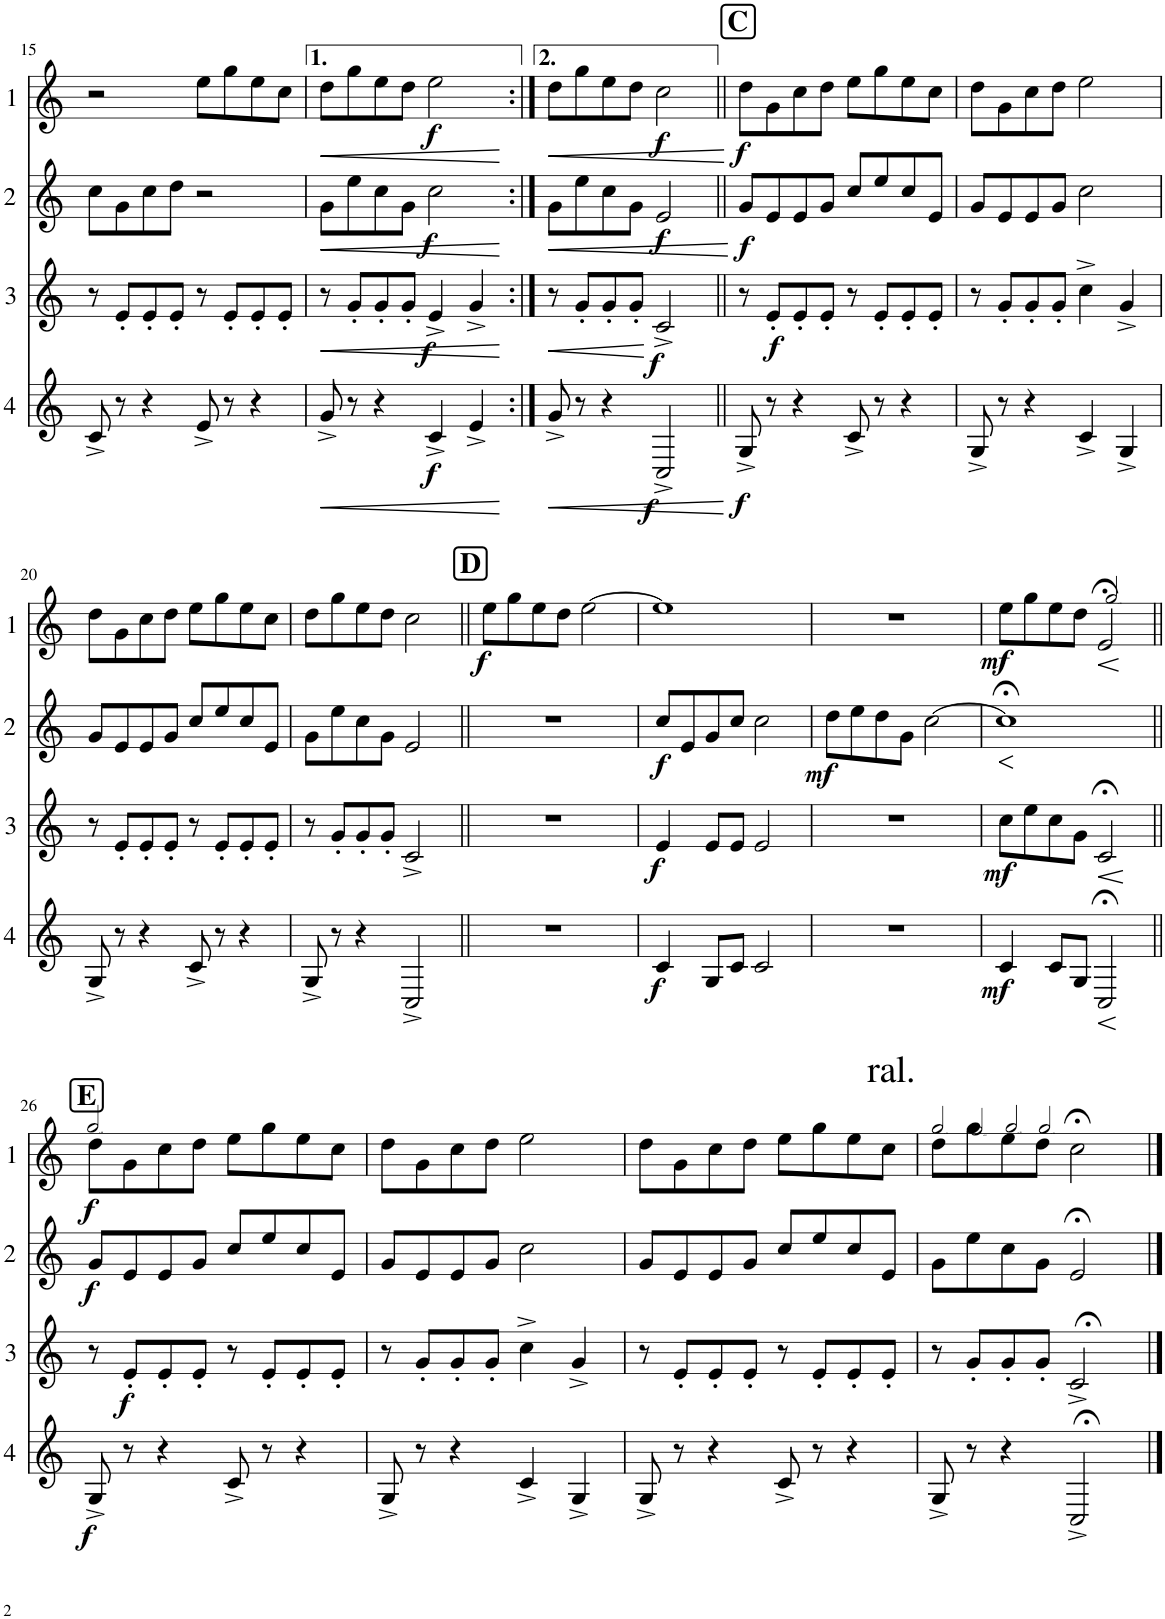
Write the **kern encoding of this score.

**kern	**dynam	**kern	**dynam	**kern	**dynam	**kern	**dynam
*part4	*part4	*part3	*part3	*part2	*part2	*part1	*part1
*staff4	*staff4	*staff3	*staff3	*staff2	*staff2	*staff1	*staff1
*I"Cor 4	*	*I"Cor 3	*	*I"Cor 2	*	*I"Cor 1	*
!!LO:PB:g=z
*clefG2	*	*clefG2	*	*clefG2	*	*clefG2	*
*Trd4c7	*	*Trd4c7	*	*Trd4c7	*	*Trd4c7	*
*k[]	*	*k[]	*	*k[]	*	*k[]	*
*M2/2	*	*M2/2	*	*M2/2	*	*M2/2	*
*met(c|)	*	*met(c|)	*	*met(c|)	*	*met(c|)	*
=15	=15	=15	=15	=15	=15	=15	=15
8c^/	.	8r	.	8cc\L	.	2r	.
8r	.	8e'/L	.	8g\	.	.	.
4r	.	8e'/	.	8cc\	.	.	.
.	.	8e'/J	.	8dd\J	.	.	.
8e^/	.	8r	.	2r	.	8ee\L	.
8r	.	8e'/L	.	.	.	8gg\	.
4r	.	8e'/	.	.	.	8ee\	.
.	.	8e'/J	.	.	.	8cc\J	.
=16	=16	=16	=16	=16	=16	=16	=16
!	!LO:HP:b	!	!LO:HP:b	!	!LO:HP:b	!	!LO:HP:b
8g^/	<	8r	<	8g\L	<	8dd\L	<
8r	.	8g'/L	.	8ee\	.	8gg\	.
4r	.	8g'/	.	8cc\	.	8ee\	.
.	.	8g'/J	.	8g\J	.	8dd\J	.
!	!LO:DY:b	!	!LO:DY:b	!	!LO:DY:b	!	!LO:DY:b
4c^/	f	4e^/	f	2cc\	f	2ee\	f
4e^/	.	4g^/	.	.	.	.	.
.	[	.	[	.	[	.	[
=17:|!	=17:|!	=17:|!	=17:|!	=17:|!	=17:|!	=17:|!	=17:|!
!	!LO:HP:b	!	!LO:HP:b	!	!LO:HP:b	!	!LO:HP:b
8g^/	<	8r	<	8g\L	<	8dd\L	<
8r	.	8g'/L	.	8ee\	.	8gg\	.
4r	.	8g'/	.	8cc\	.	8ee\	.
.	.	8g'/J	.	8g\J	.	8dd\J	.
!	!LO:DY:b	!	!LO:DY:b	!	!LO:DY:b	!	!LO:DY:b
2C^/	f	2c^/	f	2e/	f	2cc\	f
.	[	.	[	.	[	.	[
!!LO:REH:place=s1:a:B:cj:fs=14:t=C
=18||	=18||	=18||	=18||	=18||	=18||	=18||	=18||
!	!LO:DY:b	!	!	!	!LO:DY:b	!	!LO:DY:b
8G^/	f	8r	.	8g/L	f	8dd\L	f
!	!	!	!LO:DY:b	!	!	!	!
8r	.	8e'/L	f	8e/	.	8g\	.
4r	.	8e'/	.	8e/	.	8cc\	.
.	.	8e'/J	.	8g/J	.	8dd\J	.
8c^/	.	8r	.	8cc/L	.	8ee\L	.
8r	.	8e'/L	.	8ee/	.	8gg\	.
4r	.	8e'/	.	8cc/	.	8ee\	.
.	.	8e'/J	.	8e/J	.	8cc\J	.
=19	=19	=19	=19	=19	=19	=19	=19
8G^/	.	8r	.	8g/L	.	8dd\L	.
8r	.	8g'/L	.	8e/	.	8g\	.
4r	.	8g'/	.	8e/	.	8cc\	.
.	.	8g'/J	.	8g/J	.	8dd\J	.
4c^/	.	4cc^\	.	2cc\	.	2ee\	.
4G^/	.	4g^/	.	.	.	.	.
!!LO:LB:g=z
=20	=20	=20	=20	=20	=20	=20	=20
8G^/	.	8r	.	8g/L	.	8dd\L	.
8r	.	8e'/L	.	8e/	.	8g\	.
4r	.	8e'/	.	8e/	.	8cc\	.
.	.	8e'/J	.	8g/J	.	8dd\J	.
8c^/	.	8r	.	8cc/L	.	8ee\L	.
8r	.	8e'/L	.	8ee/	.	8gg\	.
4r	.	8e'/	.	8cc/	.	8ee\	.
.	.	8e'/J	.	8e/J	.	8cc\J	.
=21	=21	=21	=21	=21	=21	=21	=21
8G^/	.	8r	.	8g\L	.	8dd\L	.
8r	.	8g'/L	.	8ee\	.	8gg\	.
4r	.	8g'/	.	8cc\	.	8ee\	.
.	.	8g'/J	.	8g\J	.	8dd\J	.
2C^/	.	2c^/	.	2e/	.	2cc\	.
!!LO:REH:place=s1:a:B:cj:fs=14:t=D
=22||	=22||	=22||	=22||	=22||	=22||	=22||	=22||
!	!	!	!	!	!	!	!LO:DY:b
1r	.	1r	.	1r	.	8ee\L	f
.	.	.	.	.	.	8gg\	.
.	.	.	.	.	.	8ee\	.
.	.	.	.	.	.	8dd\J	.
.	.	.	.	.	.	[2ee\	.
=23	=23	=23	=23	=23	=23	=23	=23
!	!LO:DY:b	!	!LO:DY:b	!	!LO:DY:b	!	!
4c/	f	4e/	f	8cc/L	f	1ee]	.
.	.	.	.	8e/	.	.	.
8G/L	.	8e/L	.	8g/	.	.	.
8c/J	.	8e/J	.	8cc/J	.	.	.
2c/	.	2e/	.	2cc\	.	.	.
=24	=24	=24	=24	=24	=24	=24	=24
!	!	!	!	!	!LO:DY:b	!	!
1r	.	1r	.	8dd\L	mf	1r	.
.	.	.	.	8ee\	.	.	.
.	.	.	.	8dd\	.	.	.
.	.	.	.	8g\J	.	.	.
.	.	.	.	[2cc\	.	.	.
=25	=25	=25	=25	=25	=25	=25	=25
!	!LO:DY:b	!	!LO:DY:b	!	!LO:HP:b	!	!LO:DY:b
4c/	mf	8cc\L	mf	1cc;<]	<	8ee\L	mf
.	.	8ee\	.	.	.	8gg\	.
8c/L	.	8cc\	.	.	.	8ee\	.
8G/J	.	8g\J	.	.	.	8dd\J	.
*	*	*	*	*	*	*MM40	*
!	!LO:HP:b	!	!LO:HP:b	!	!	!	!LO:HP:b
2C;</	<	2c;</	<	.	.	2e;</	<
.	[	.	[	.	[	.	[
!!LO:LB:g=z
=26||	=26||	=26||	=26||	=26||	=26||	=26||	=26||
!!LO:REH:place=s1:a:B:cj:fs=14:t=E
*	*	*	*	*	*	*MM80	*
!	!LO:DY:b	!	!	!	!LO:DY:b	!	!LO:DY:b
8G^/	f	8r	.	8g/L	f	8dd\L	f
!	!	!	!LO:DY:b	!	!	!	!
8r	.	8e'/L	f	8e/	.	8g\	.
4r	.	8e'/	.	8e/	.	8cc\	.
.	.	8e'/J	.	8g/J	.	8dd\J	.
8c^/	.	8r	.	8cc/L	.	8ee\L	.
8r	.	8e'/L	.	8ee/	.	8gg\	.
4r	.	8e'/	.	8cc/	.	8ee\	.
.	.	8e'/J	.	8e/J	.	8cc\J	.
=27	=27	=27	=27	=27	=27	=27	=27
8G^/	.	8r	.	8g/L	.	8dd\L	.
8r	.	8g'/L	.	8e/	.	8g\	.
4r	.	8g'/	.	8e/	.	8cc\	.
.	.	8g'/J	.	8g/J	.	8dd\J	.
4c^/	.	4cc^\	.	2cc\	.	2ee\	.
4G^/	.	4g^/	.	.	.	.	.
=28	=28	=28	=28	=28	=28	=28	=28
8G^/	.	8r	.	8g/L	.	8dd\L	.
8r	.	8e'/L	.	8e/	.	8g\	.
4r	.	8e'/	.	8e/	.	8cc\	.
.	.	8e'/J	.	8g/J	.	8dd\J	.
8c^/	.	8r	.	8cc/L	.	8ee\L	.
8r	.	8e'/L	.	8ee/	.	8gg\	.
4r	.	8e'/	.	8cc/	.	8ee\	.
.	.	8e'/J	.	8e/J	.	8cc\J	.
=29	=29	=29	=29	=29	=29	=29	=29
*	*	*	*	*	*	*MM76	*
!	!	!	!	!	!	!LO:TX:a:t=ral.	!
8G^/	.	8r	.	8g\L	.	8dd\L	.
*	*	*	*	*	*	*MM70	*
8r	.	8g'/L	.	8ee\	.	8gg\	.
*	*	*	*	*	*	*MM60	*
4r	.	8g'/	.	8cc\	.	8ee\	.
*	*	*	*	*	*	*MM40	*
.	.	8g'/J	.	8g\J	.	8dd\J	.
2C;<^/	.	2c;<^/	.	2e;</	.	2cc;<\	.
==	==	==	==	==	==	==	==
*-	*-	*-	*-	*-	*-	*-	*-
